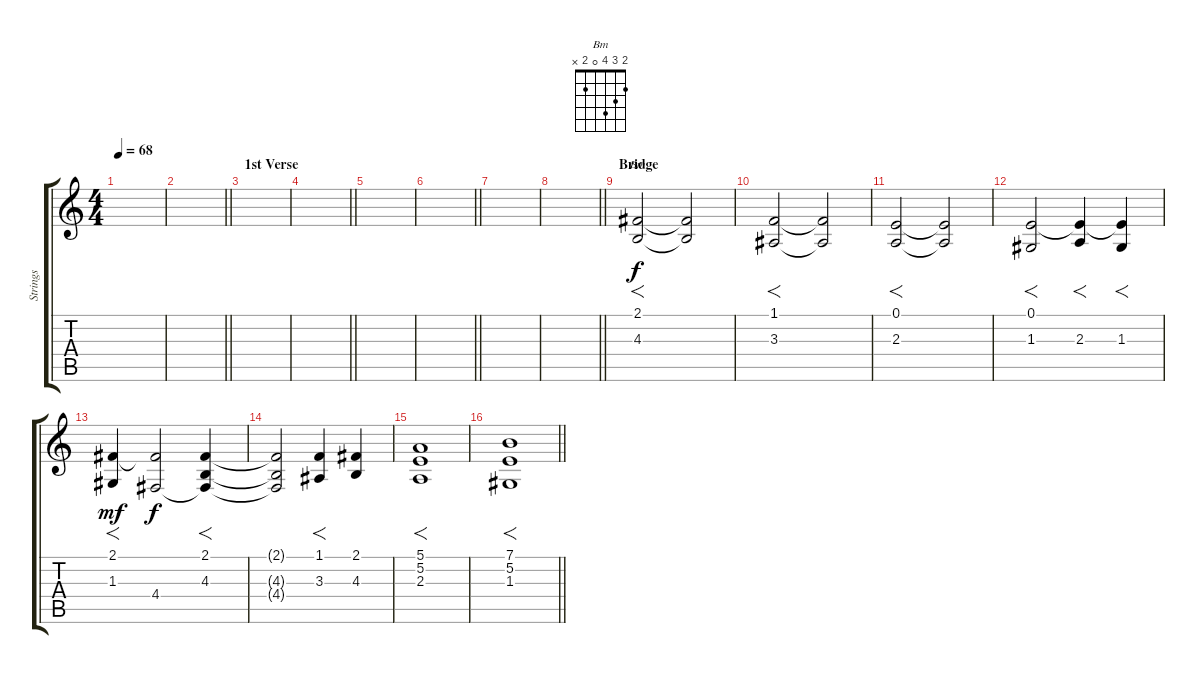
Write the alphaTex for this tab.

\track ("Strings" "Strings") {instrument violin}
\staff {score tabs}
\tuning (E4 B3 G3 D3 A2 E2) {hide}
\chord ("Bm" 2 3 4 0 2 x)
\ts (4 4)
\tempo 68
\clef g2
\ks c
|
\barLineRight lightlight
|
\section ("" "1st Verse")
|
\barLineRight lightlight
|
|
\barLineRight lightlight
|
|
\barLineRight lightlight
|
\section ("" "Bridge")
(2.1 4.3).2{f ch "Bm"} (2.1{t} 4.3{t}).2 |
(1.1 3.3).2{f} (1.1{t} 3.3{t}).2 |
(0.1 2.3).2{f} (0.1{t} 2.3{t}).2 |
(0.1 1.3).2{f} (0.1{t} 2.3).4{f} (0.1{t} 1.3).4{f} |
(2.1 1.3).4{f dy mf} (2.1{t} 4.4).2{dy f} (2.1 4.3 4.4{t}).4{f} |
(2.1{t} 4.3{t} 4.4{t}).2 (1.1 3.3).4{f} (2.1 4.3).4 |
(5.1 5.2 2.3).1{f} |
\barLineRight lightlight
(7.1 5.2 1.3).1{f}
